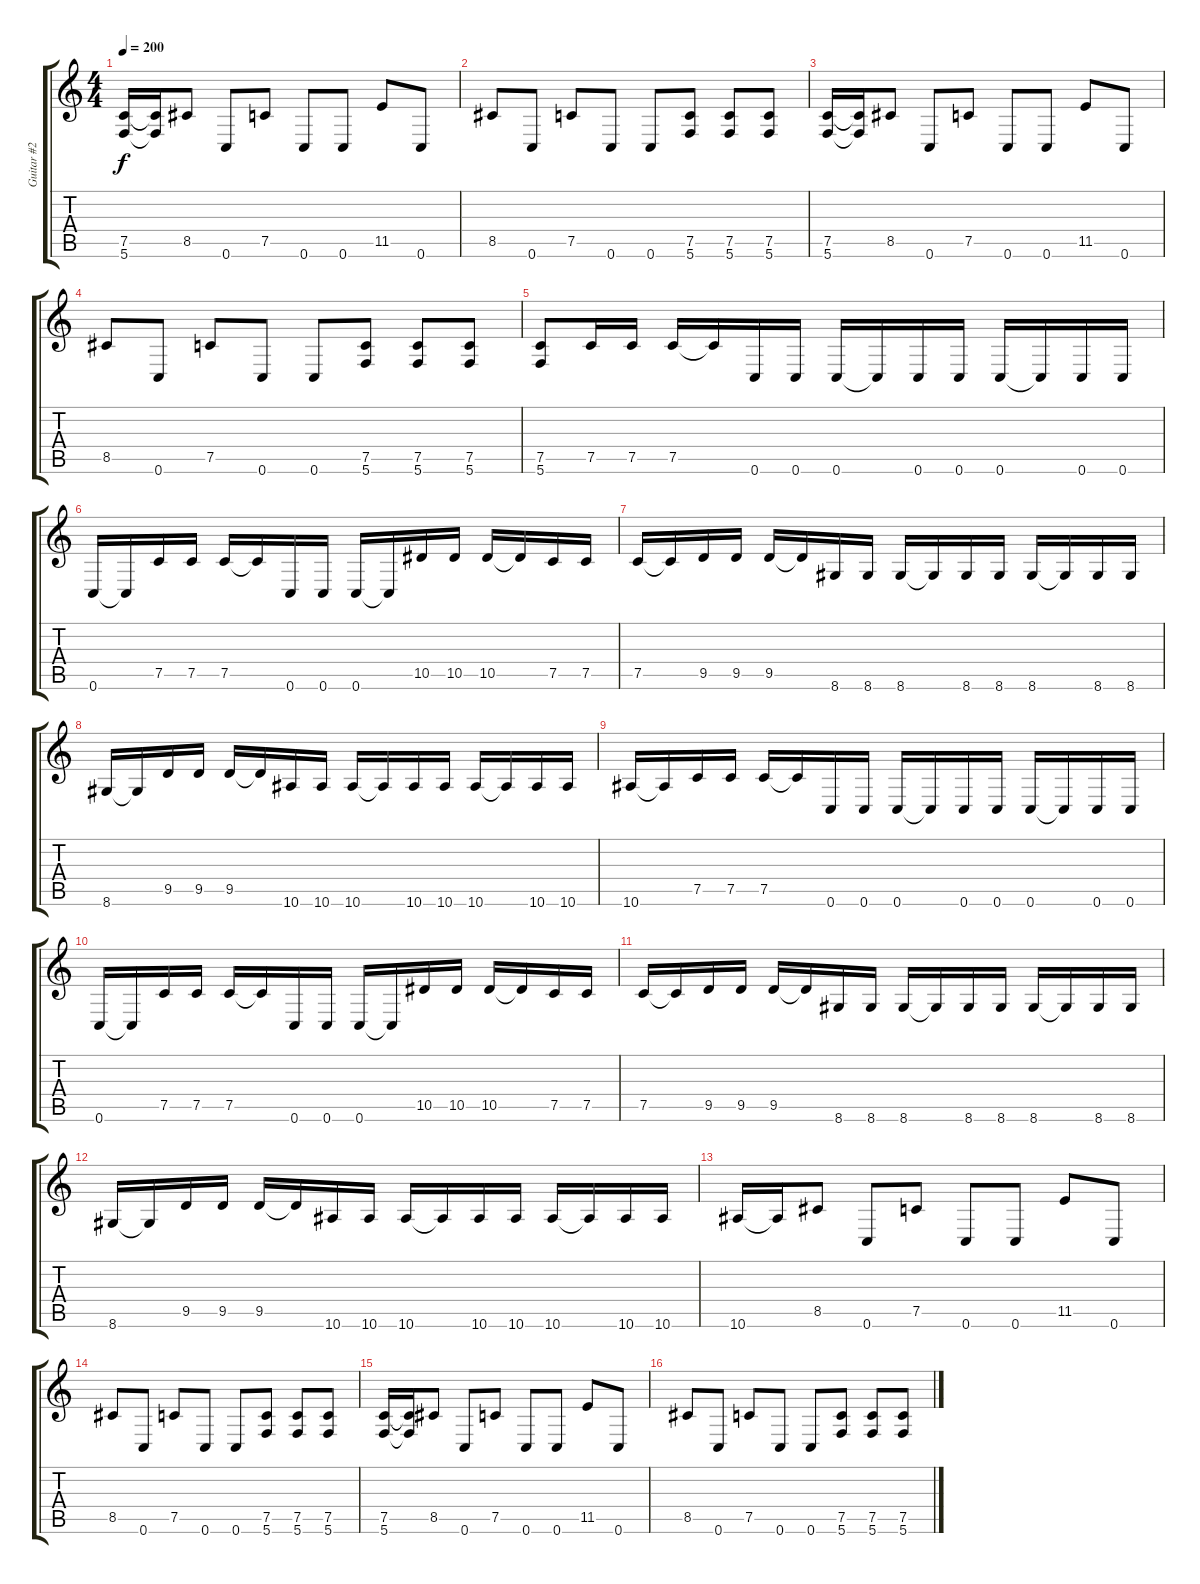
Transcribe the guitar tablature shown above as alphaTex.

\track ("Guitar #2" "Guitar #2") {instrument distortionguitar}
\staff {score tabs}
\tuning (C4 G3 Eb3 Bb2 F2 C2) {hide}
\ts (4 4)
\tempo 200
\clef g2
\ks c
(7.5 5.6).16{dy f} (7.5{t} 5.6{t}).16 8.5.8 0.6.8 7.5.8 0.6.8 0.6.8 11.5.8 0.6.8 |
8.5.8 0.6.8 7.5.8 0.6.8 0.6.8 (7.5 5.6).8 (7.5 5.6).8 (7.5 5.6).8 |
(7.5 5.6).16 (7.5{t} 5.6{t}).16 8.5.8 0.6.8 7.5.8 0.6.8 0.6.8 11.5.8 0.6.8 |
8.5.8 0.6.8 7.5.8 0.6.8 0.6.8 (7.5 5.6).8 (7.5 5.6).8 (7.5 5.6).8 |
(7.5 5.6).8 7.5.16 7.5.16 7.5.16 7.5{t}.16 0.6.16 0.6.16 0.6.16 0.6{t}.16 0.6.16 0.6.16 0.6.16 0.6{t}.16 0.6.16 0.6.16 |
0.6.16 0.6{t}.16 7.5.16 7.5.16 7.5.16 7.5{t}.16 0.6.16 0.6.16 0.6.16 0.6{t}.16 10.5.16 10.5.16 10.5.16 10.5{t}.16 7.5.16 7.5.16 |
7.5.16 7.5{t}.16 9.5.16 9.5.16 9.5.16 9.5{t}.16 8.6.16 8.6.16 8.6.16 8.6{t}.16 8.6.16 8.6.16 8.6.16 8.6{t}.16 8.6.16 8.6.16 |
8.6.16 8.6{t}.16 9.5.16 9.5.16 9.5.16 9.5{t}.16 10.6.16 10.6.16 10.6.16 10.6{t}.16 10.6.16 10.6.16 10.6.16 10.6{t}.16 10.6.16 10.6.16 |
10.6.16 10.6{t}.16 7.5.16 7.5.16 7.5.16 7.5{t}.16 0.6.16 0.6.16 0.6.16 0.6{t}.16 0.6.16 0.6.16 0.6.16 0.6{t}.16 0.6.16 0.6.16 |
0.6.16 0.6{t}.16 7.5.16 7.5.16 7.5.16 7.5{t}.16 0.6.16 0.6.16 0.6.16 0.6{t}.16 10.5.16 10.5.16 10.5.16 10.5{t}.16 7.5.16 7.5.16 |
7.5.16 7.5{t}.16 9.5.16 9.5.16 9.5.16 9.5{t}.16 8.6.16 8.6.16 8.6.16 8.6{t}.16 8.6.16 8.6.16 8.6.16 8.6{t}.16 8.6.16 8.6.16 |
8.6.16 8.6{t}.16 9.5.16 9.5.16 9.5.16 9.5{t}.16 10.6.16 10.6.16 10.6.16 10.6{t}.16 10.6.16 10.6.16 10.6.16 10.6{t}.16 10.6.16 10.6.16 |
10.6.16 10.6{t}.16 8.5.8 0.6.8 7.5.8 0.6.8 0.6.8 11.5.8 0.6.8 |
8.5.8 0.6.8 7.5.8 0.6.8 0.6.8 (7.5 5.6).8 (7.5 5.6).8 (7.5 5.6).8 |
(7.5 5.6).16 (7.5{t} 5.6{t}).16 8.5.8 0.6.8 7.5.8 0.6.8 0.6.8 11.5.8 0.6.8 |
8.5.8 0.6.8 7.5.8 0.6.8 0.6.8 (7.5 5.6).8 (7.5 5.6).8 (7.5 5.6).8
